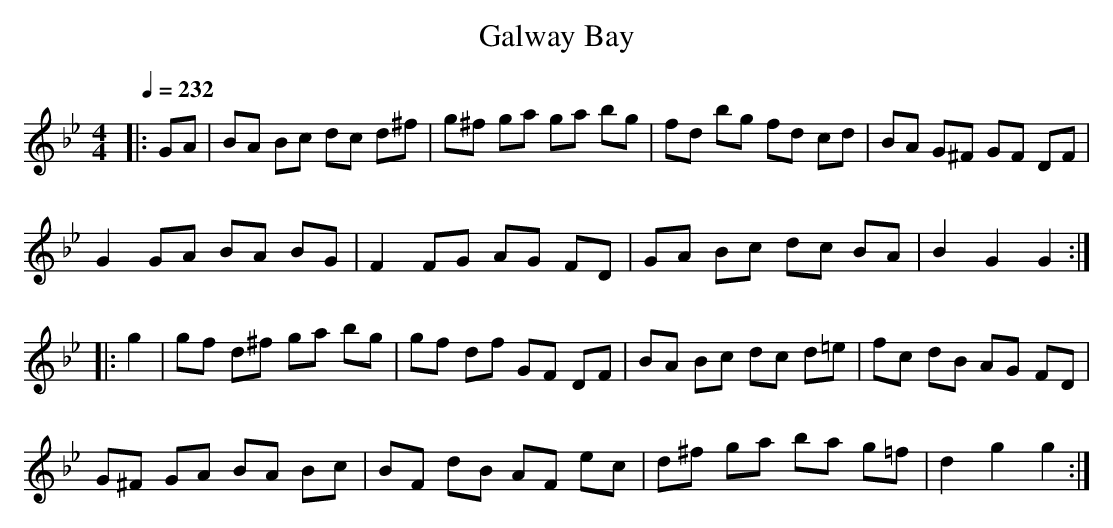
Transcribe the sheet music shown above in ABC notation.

X:1
T:Galway Bay
Q:1/4=232
K:Gm
M:4/4
L:1/8
|:GA|BA Bc dc d^f|g^f ga ga bg|fd bg fd cd|BA G^F GF DF|
G2 GA BA BG|F2 FG AG FD|GA Bc dc BA|B2 G2 G2:|
|:g2|gf d^f ga bg|gf df GF DF|BA Bc dc d=e|fc dB AG FD|
G^F GA BA Bc|BF dB AF ec|d^f ga ba g=f|d2 g2 g2:|
